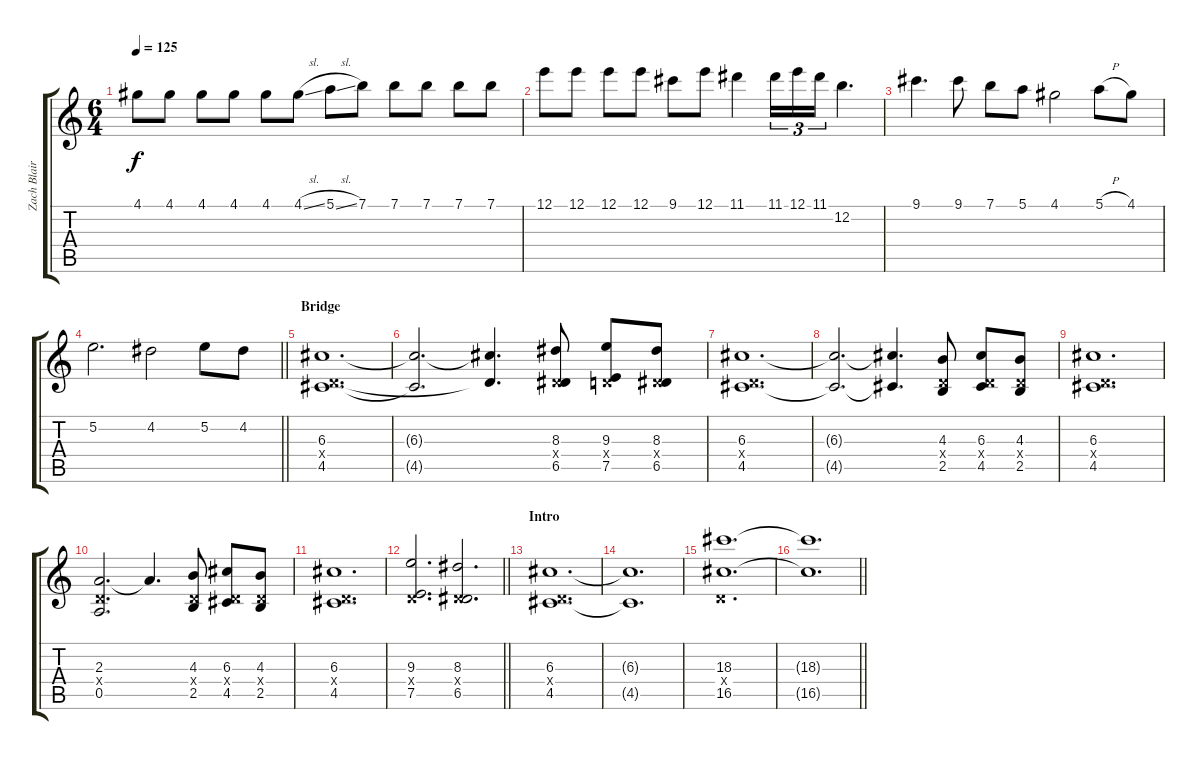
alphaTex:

\track ("Zach Blair" "Zach Blair") {instrument overdrivenguitar}
\staff {score tabs}
\tuning (E4 B3 G3 D3 A2 E2) {hide}
\ts (6 4)
\tempo 125
\clef g2
\ks c
4.1.8{dy f balance 12} 4.1.8 4.1.8 4.1.8 4.1.8 4.1{sl}.8 5.1{sl}.8 7.1.8 7.1.8 7.1.8 7.1.8 7.1.8 |
12.1.8 12.1.8 12.1.8 12.1.8 9.1.8 12.1.8 11.1.4 11.1.16{tu (3 2)} 12.1.16{tu (3 2)} 11.1.16{tu (3 2)} 12.2.4{d} |
9.1.4{d} 9.1.8 7.1.8 5.1.8 4.1.2 5.1{h}.8 4.1.8 |
\barLineRight lightlight
5.2.2{d} 4.2.2 5.2.8 4.2.8 |
\section ("" "Bridge")
(6.3 0.4{x} 4.5).1{d balance 8} |
(6.3{t} 4.5{t}).2{d} (6.3{t} 0.4{t}).4{d} (8.3 0.4{x} 6.5).8 (9.3 0.4{x} 7.5).8 (8.3 0.4{x} 6.5).8 |
(6.3 0.4{x} 4.5).1{d} |
(6.3{t} 4.5{t}).2{d} (6.3{t} 4.5{t}).4{d} (4.3 0.4{x} 2.5).8 (6.3 0.4{x} 4.5).8 (4.3 0.4{x} 2.5).8 |
(6.3 0.4{x} 4.5).1{d} |
(2.3 0.4{x} 0.5).2{d} 2.3{t}.4{d} (4.3 0.4{x} 2.5).8 (6.3 0.4{x} 4.5).8 (4.3 0.4{x} 2.5).8 |
(6.3 0.4{x} 4.5).1{d} |
\barLineRight lightlight
(9.3 0.4{x} 7.5).2{d} (8.3 0.4{x} 6.5).2{d} |
\section ("" "Intro")
(6.3 0.4{x} 4.5).1{d volume 5} |
(6.3{t} 4.5{t}).1{d} |
(18.3 0.4{x} 16.5).1{d volume 1} |
\barLineRight lightlight
(18.3{t} 16.5{t}).1{d volume 8}
